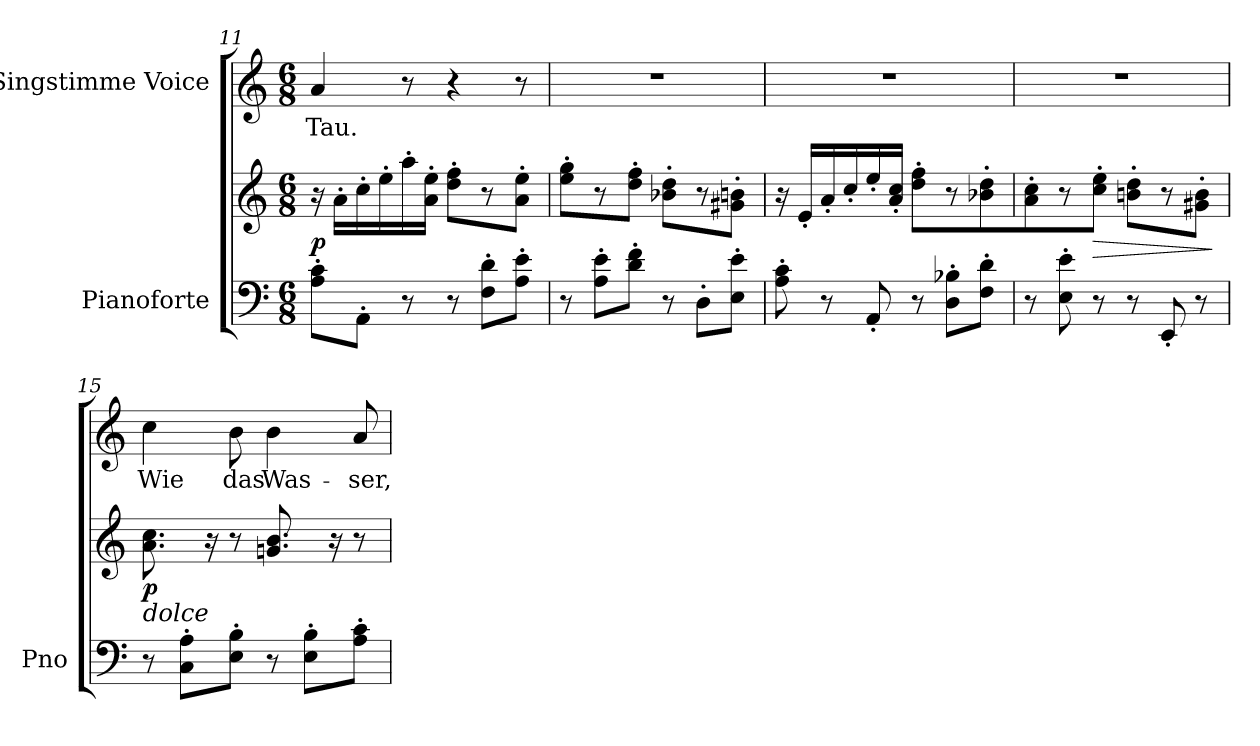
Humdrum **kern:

**kern	**kern	**dynam	**kern	**text
*part2	*part2	*part2	*part1	*part1
*staff3	*staff2	*staff2/3	*staff1	*staff1
*I"Pianoforte	*	*	*I"Singstimme Voice	*
*I'Pno	*	*	*	*
!!LO:LB:g=z
*clefF4	*clefG2	*	*clefG2	*
*k[]	*k[]	*	*k[]	*
*M6/8	*M6/8	*	*M6/8	*
=11	=11	=11	=11	=11
!	!	!LO:DY:b	!	!LO:LY:b
8A\' 8c\'L	16r	p	4a/	Tau.
.	16a'\LL	.	.	.
8AA'\J	16cc'\	.	.	.
.	16ee'\	.	.	.
8r	16aa'\	.	8r	.
.	16a\' 16ee\'JJ	.	.	.
8r	8dd\' 8ff\'L	.	4r	.
8F\' 8d\'L	8r	.	.	.
8A\' 8e\'J	8a\' 8ee\'J	.	8r	.
!!LO:PB:g=z
=12	=12	=12	=12	=12
8r	8ee\' 8gg\'L	.	2.r	.
8A\' 8e\'L	8r	.	.	.
8d\' 8f\'J	8dd\' 8ff\'J	.	.	.
8r	8b-X\' 8dd\'L	.	.	.
8D'\L	8r	.	.	.
8E\' 8e\'J	8g#X\' 8bn\'J	.	.	.
=13	=13	=13	=13	=13
8A\' 8c\'	16r	.	2.r	.
.	16e'/LL	.	.	.
8r	16a'/	.	.	.
.	16cc'/	.	.	.
8AA'/	16ee'/	.	.	.
.	16a/' 16cc/'JJ	.	.	.
8r	8dd\' 8ff\'L	.	.	.
8D\' 8B-X\'L	8r	.	.	.
8F\' 8d\'J	8b-X\' 8dd\'	.	.	.
=14	=14	=14	=14	=14
8r	8a\' 8cc\'	.	2.r	.
8E\' 8e\'	8r	.	.	.
!	!	!LO:HP:b	!	!
8r	8cc\' 8ee\'J	>	.	.
8r	8bn\' 8dd\'L	.	.	.
8EE'/	8r	.	.	.
8r	8g#X\' 8b\'J	.	.	.
.	.	]	.	.
=15	=15	=15	=15	=15
!	!LO:TX:b:i:t=dolce	!	!	!
!	!	!LO:DY:b	!	!LO:LY:b
8r	8.a\ 8.cc\	p	4cc\	Wie
8C\' 8A\'L	.	.	.	.
.	16r	.	.	.
!	!	!	!	!LO:LY:b
8E\' 8B\'J	8r	.	8b\	das
!	!	!	!	!LO:LY:b
8r	8.gn/ 8.b/	.	4b\	Was-
8E\' 8B\'L	.	.	.	.
.	16r	.	.	.
!	!	!	!	!LO:LY:b
8A\' 8c\'J	8r	.	8a/	-ser,
=	=	=	=	=
*-	*-	*-	*-	*-
